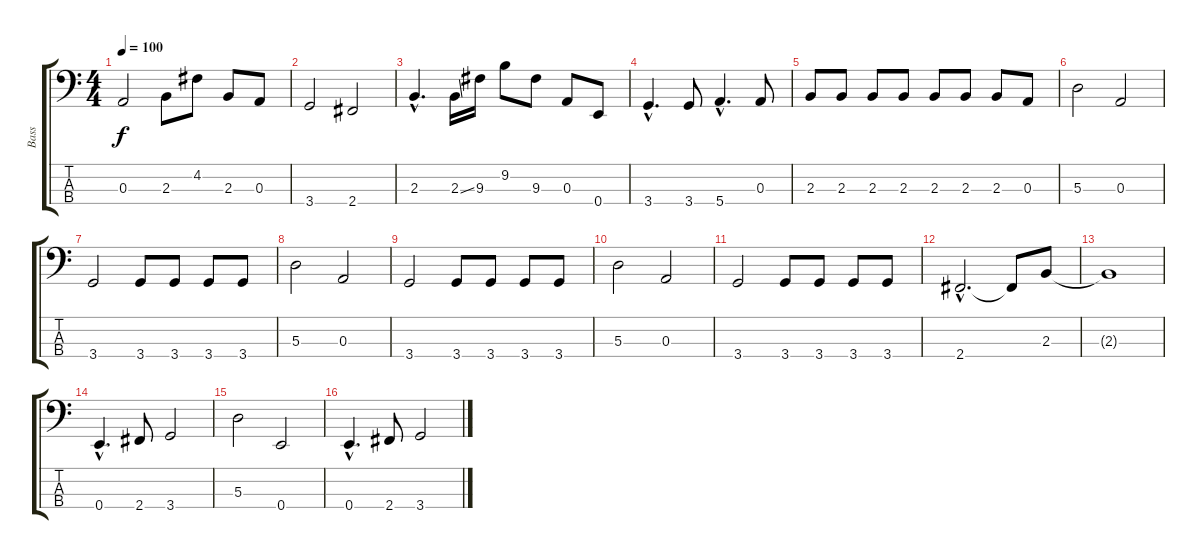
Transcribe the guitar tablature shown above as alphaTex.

\track ("Bass" "Bass") {instrument electricbassfinger}
\staff {score tabs}
\tuning (G2 D2 A1 E1) {hide}
\ts (4 4)
\tempo 100
\clef f4
\ks c
0.3.2{dy f} 2.3.8 4.2.8 2.3.8 0.3.8 |
3.4.2 2.4.2 |
2.3{hac}.4{d} 2.3{ss}.16 9.3.16 9.2.8 9.3.8 0.3.8 0.4.8 |
3.4{hac}.4{d} 3.4.8 5.4{hac}.4{d} 0.3.8 |
2.3.8 2.3.8 2.3.8 2.3.8 2.3.8 2.3.8 2.3.8 0.3.8 |
5.3.2 0.3.2 |
3.4.2 3.4.8 3.4.8 3.4.8 3.4.8 |
5.3.2 0.3.2 |
3.4.2 3.4.8 3.4.8 3.4.8 3.4.8 |
5.3.2 0.3.2 |
3.4.2 3.4.8 3.4.8 3.4.8 3.4.8 |
2.4{hac}.2{d} 2.4{t}.8 2.3.8 |
2.3{t}.1 |
0.4{hac}.4{d} 2.4.8 3.4.2 |
5.3.2 0.4.2 |
0.4{hac}.4{d} 2.4.8 3.4.2
